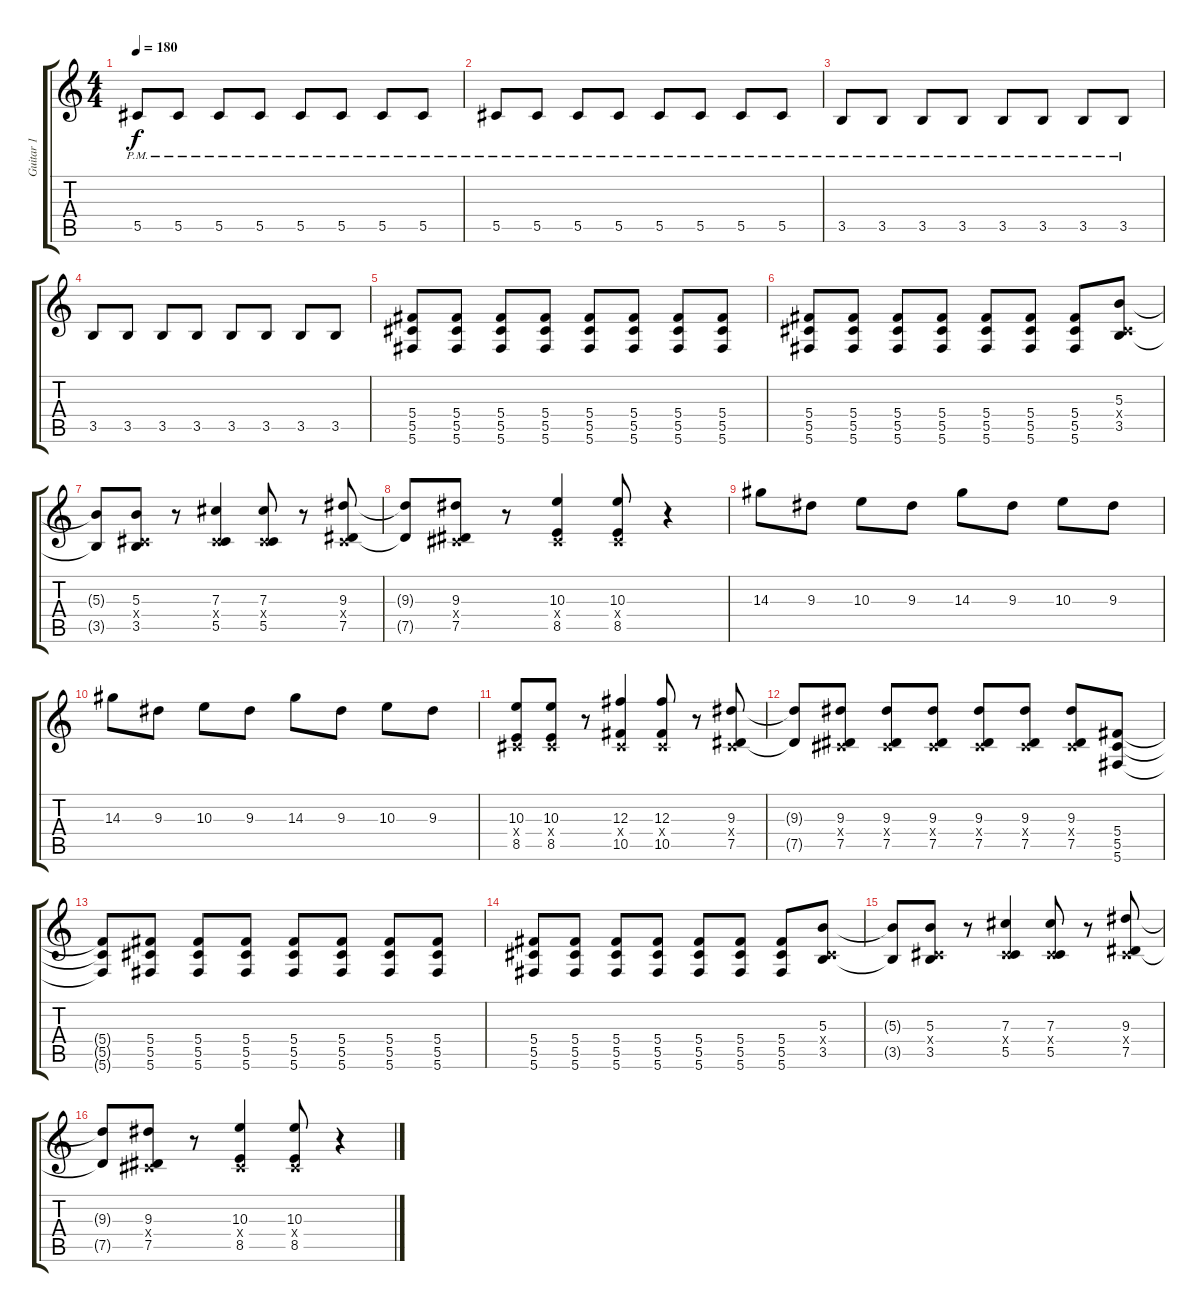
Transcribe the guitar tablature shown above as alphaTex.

\track ("Guitar 1" "Guitar 1") {instrument distortionguitar}
\staff {score tabs}
\tuning (Eb4 Bb3 Gb3 Db3 Ab2 Db2) {hide}
\ts (4 4)
\tempo 180
\clef g2
\ks c
5.5{pm}.8{dy f} 5.5{pm}.8 5.5{pm}.8 5.5{pm}.8 5.5{pm}.8 5.5{pm}.8 5.5{pm}.8 5.5{pm}.8 |
5.5{pm}.8 5.5{pm}.8 5.5{pm}.8 5.5{pm}.8 5.5{pm}.8 5.5{pm}.8 5.5{pm}.8 5.5{pm}.8 |
3.5{pm}.8 3.5{pm}.8 3.5{pm}.8 3.5{pm}.8 3.5{pm}.8 3.5{pm}.8 3.5{pm}.8 3.5{pm}.8 |
3.5.8 3.5.8 3.5.8 3.5.8 3.5.8 3.5.8 3.5.8 3.5.8 |
(5.4 5.5 5.6).8 (5.4 5.5 5.6).8 (5.4 5.5 5.6).8 (5.4 5.5 5.6).8 (5.4 5.5 5.6).8 (5.4 5.5 5.6).8 (5.4 5.5 5.6).8 (5.4 5.5 5.6).8 |
(5.4 5.5 5.6).8 (5.4 5.5 5.6).8 (5.4 5.5 5.6).8 (5.4 5.5 5.6).8 (5.4 5.5 5.6).8 (5.4 5.5 5.6).8 (5.4 5.5 5.6).8 (5.3 0.4{x} 3.5).8 |
(5.3{t} 3.5{t}).8 (5.3 0.4{x} 3.5).8 r.8 (7.3 0.4{x} 5.5).4 (7.3 0.4{x} 5.5).8 r.8 (9.3 0.4{x} 7.5).8 |
(9.3{t} 7.5{t}).8 (9.3 0.4{x} 7.5).8 r.8 (10.3 0.4{x} 8.5).4 (10.3 0.4{x} 8.5).8 r.4 |
14.3.8 9.3.8 10.3.8 9.3.8 14.3.8 9.3.8 10.3.8 9.3.8 |
14.3.8 9.3.8 10.3.8 9.3.8 14.3.8 9.3.8 10.3.8 9.3.8 |
(10.3 0.4{x} 8.5).8 (10.3 0.4{x} 8.5).8 r.8 (12.3 0.4{x} 10.5).4 (12.3 0.4{x} 10.5).8 r.8 (9.3 0.4{x} 7.5).8 |
(9.3{t} 7.5{t}).8 (9.3 0.4{x} 7.5).8 (9.3 0.4{x} 7.5).8 (9.3 0.4{x} 7.5).8 (9.3 0.4{x} 7.5).8 (9.3 0.4{x} 7.5).8 (9.3 0.4{x} 7.5).8 (5.4 5.5 5.6).8 |
(5.4{t} 5.5{t} 5.6{t}).8 (5.4 5.5 5.6).8 (5.4 5.5 5.6).8 (5.4 5.5 5.6).8 (5.4 5.5 5.6).8 (5.4 5.5 5.6).8 (5.4 5.5 5.6).8 (5.4 5.5 5.6).8 |
(5.4 5.5 5.6).8 (5.4 5.5 5.6).8 (5.4 5.5 5.6).8 (5.4 5.5 5.6).8 (5.4 5.5 5.6).8 (5.4 5.5 5.6).8 (5.4 5.5 5.6).8 (5.3 0.4{x} 3.5).8 |
(5.3{t} 3.5{t}).8 (5.3 0.4{x} 3.5).8 r.8 (7.3 0.4{x} 5.5).4 (7.3 0.4{x} 5.5).8 r.8 (9.3 0.4{x} 7.5).8 |
(9.3{t} 7.5{t}).8 (9.3 0.4{x} 7.5).8 r.8 (10.3 0.4{x} 8.5).4 (10.3 0.4{x} 8.5).8 r.4
